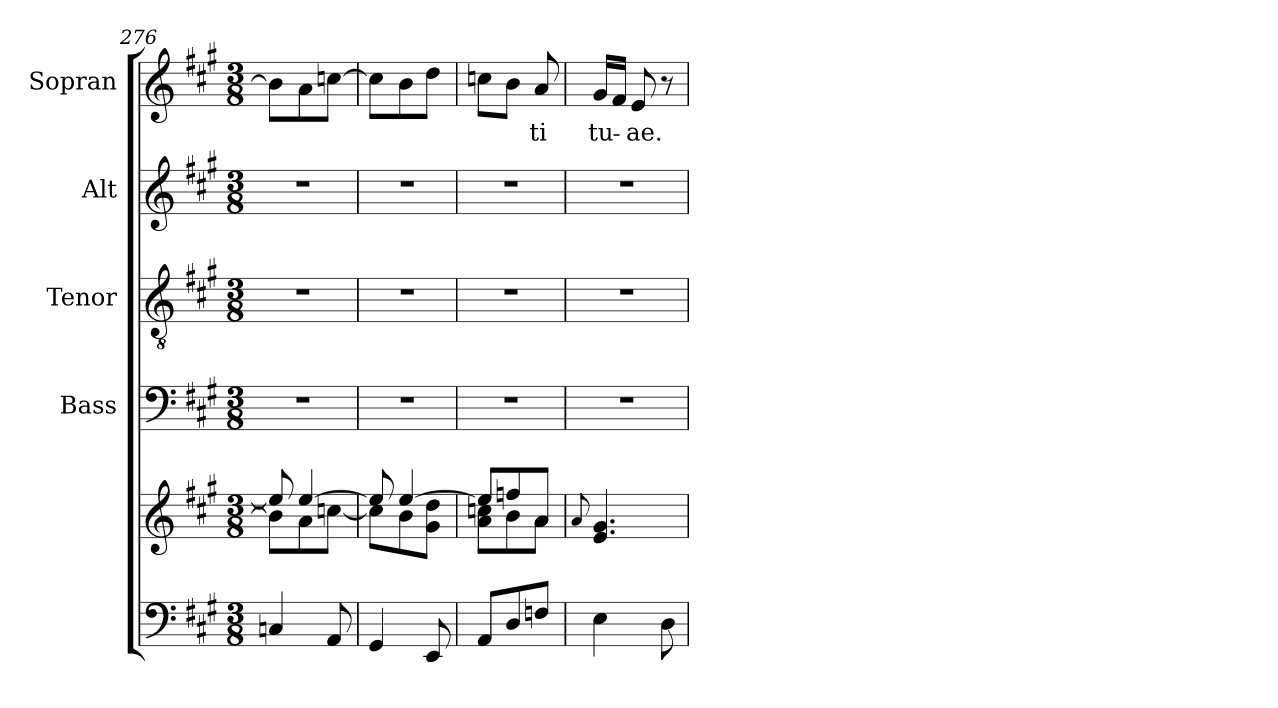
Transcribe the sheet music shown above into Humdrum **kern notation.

**kern	**kern	**kern	**kern	**kern	**kern	**text
*part5	*part5	*part4	*part3	*part2	*part1	*part1
*staff6	*staff5	*staff4	*staff3	*staff2	*staff1	*staff1
*	*	*I"Bass	*I"Tenor	*I"Alt	*I"Sopran	*
*	*	*I'B.	*I'T.	*I'A.	*I'S.	*
!!LO:PB:g=z
*clefF4	*clefG2	*clefF4	*clefGv2	*clefG2	*clefG2	*
*k[f#c#g#]	*k[f#c#g#]	*k[f#c#g#]	*k[f#c#g#]	*k[f#c#g#]	*k[f#c#g#]	*
*A:	*A:	*A:	*A:	*A:	*A:	*
*M3/8	*M3/8	*M3/8	*M3/8	*M3/8	*M3/8	*
=276	=276	=276	=276	=276	=276	=276
*	*^	*	*	*	*	*
4Cn/	8ee/]	8b\L]	4.r	4.r	4.r	8b\L]	.
.	[>4ee/	8a\	.	.	.	8a\	.
8AA/	.	[<8ccn\J	.	.	.	[8ccn\J	.
=277	=277	=277	=277	=277	=277	=277	=277
4GG#/	8ee/]	8cc\L]	4.r	4.r	4.r	8cc\L]	.
.	[>4ee/	8b\	.	.	.	8b\	.
8EE/	.	8g#\ 8dd\J	.	.	.	8dd\J	.
=278	=278	=278	=278	=278	=278	=278	=278
8AA/L	8ee/L]	8a\ 8ccn\L	4.r	4.r	4.r	8ccn\L	.
8D/	8ffn/	8b\	.	.	.	8b\J	.
!	!	!	!	!	!	!	!LO:LY:b
8Fn/J	8a/J	8a\J	.	.	.	8a/	-ti
*	*v	*v	*	*	*	*	*
=279	=279	=279	=279	=279	=279	=279
.	8qqa/	.	.	.	.	.
!	!	!	!	!	!	!LO:LY:b
4E\	4.e/ 4.g#/	4.r	4.r	4.r	16g#/LL	tu-
.	.	.	.	.	16f#/JJ	.
!	!	!	!	!	!	!LO:LY:b
.	.	.	.	.	8e/	-ae.
8D\	.	.	.	.	8r	.
=	=	=	=	=	=	=
*-	*-	*-	*-	*-	*-	*-
